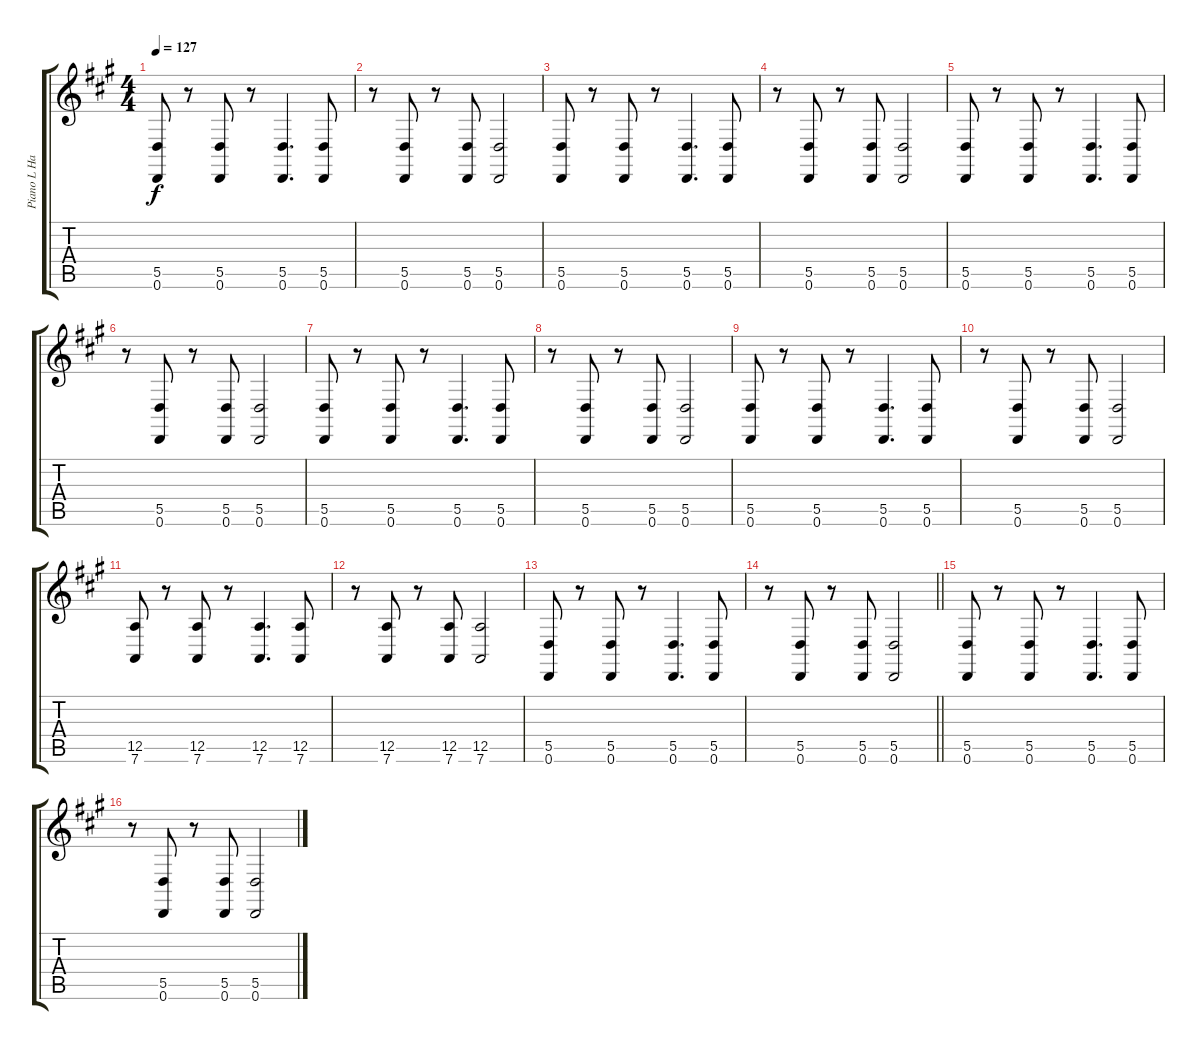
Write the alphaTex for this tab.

\track ("Piano L Hand" "Piano L Ha") {instrument acousticgrandpiano}
\staff {score tabs}
\tuning (E4 B3 G3 D3 A2 D2) {hide}
\ts (4 4)
\tempo 127
\clef g2
\ks a
(5.5 0.6).8{dy f} r.8 (5.5 0.6).8 r.8 (5.5 0.6).4{d} (5.5 0.6).8 |
r.8 (5.5 0.6).8 r.8 (5.5 0.6).8 (5.5 0.6).2 |
(5.5 0.6).8 r.8 (5.5 0.6).8 r.8 (5.5 0.6).4{d} (5.5 0.6).8 |
r.8 (5.5 0.6).8 r.8 (5.5 0.6).8 (5.5 0.6).2 |
(5.5 0.6).8 r.8 (5.5 0.6).8 r.8 (5.5 0.6).4{d} (5.5 0.6).8 |
r.8 (5.5 0.6).8 r.8 (5.5 0.6).8 (5.5 0.6).2 |
(5.5 0.6).8 r.8 (5.5 0.6).8 r.8 (5.5 0.6).4{d} (5.5 0.6).8 |
r.8 (5.5 0.6).8 r.8 (5.5 0.6).8 (5.5 0.6).2 |
(5.5 0.6).8 r.8 (5.5 0.6).8 r.8 (5.5 0.6).4{d} (5.5 0.6).8 |
r.8 (5.5 0.6).8 r.8 (5.5 0.6).8 (5.5 0.6).2 |
(12.5 7.6).8 r.8 (12.5 7.6).8 r.8 (12.5 7.6).4{d} (12.5 7.6).8 |
r.8 (12.5 7.6).8 r.8 (12.5 7.6).8 (12.5 7.6).2 |
(5.5 0.6).8 r.8 (5.5 0.6).8 r.8 (5.5 0.6).4{d} (5.5 0.6).8 |
\barLineRight lightlight
r.8 (5.5 0.6).8 r.8 (5.5 0.6).8 (5.5 0.6).2 |
(5.5 0.6).8 r.8 (5.5 0.6).8 r.8 (5.5 0.6).4{d} (5.5 0.6).8 |
r.8 (5.5 0.6).8 r.8 (5.5 0.6).8 (5.5 0.6).2
